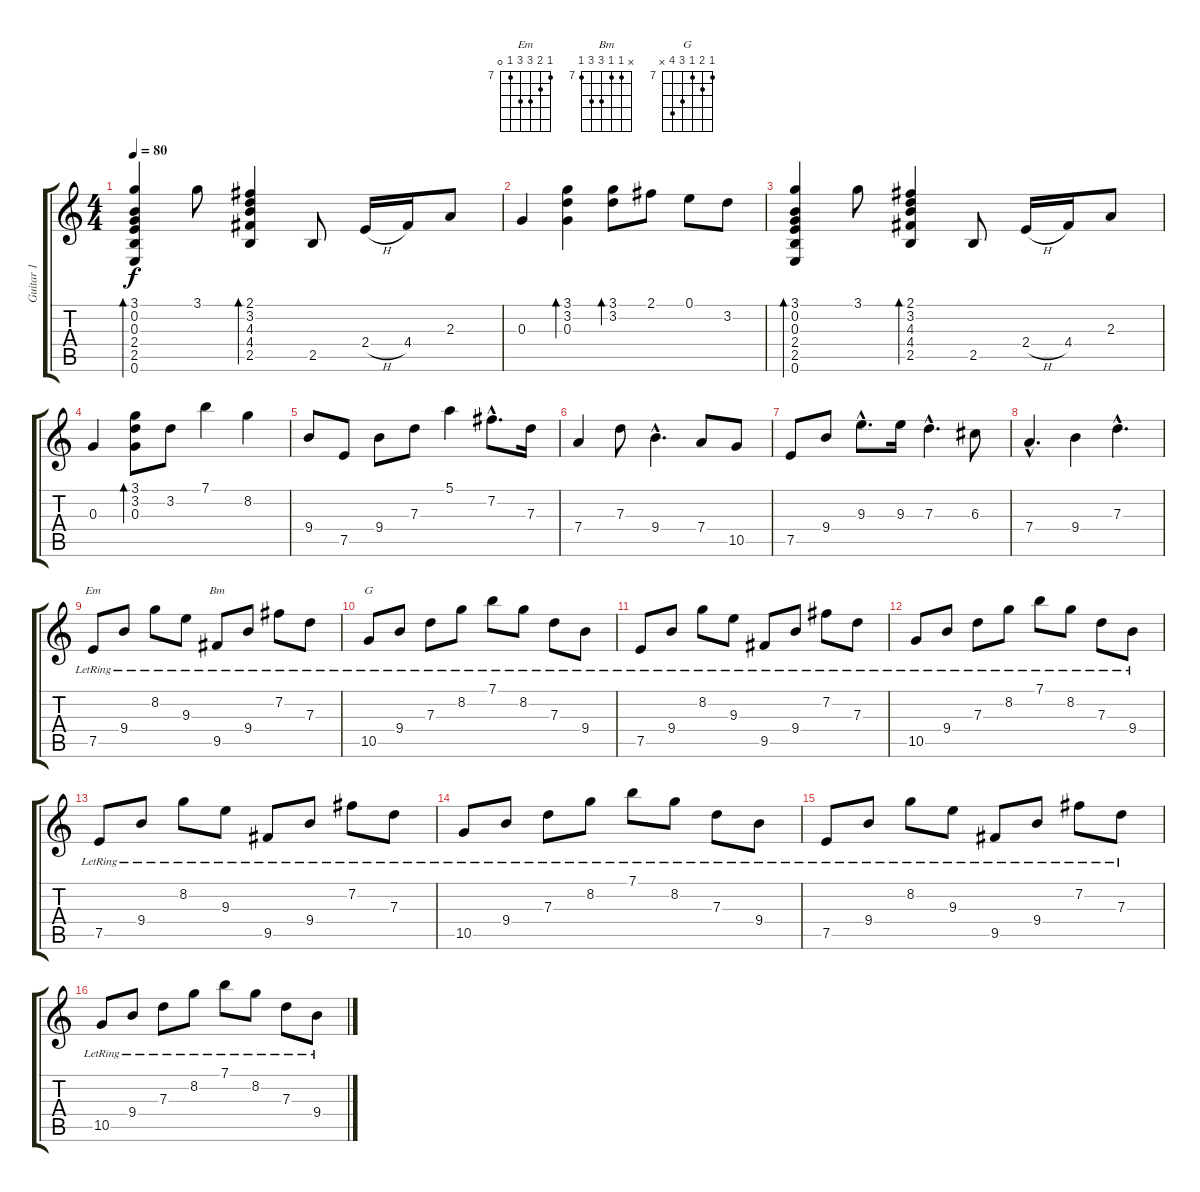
\track ("Guitar 1" "Guitar 1") {instrument electricguitarjazz}
\staff {score tabs}
\tuning (E4 B3 G3 D3 A2 E2) {hide}
\chord ("Em" 7 8 9 9 7 0) {firstfret 7}
\chord ("Bm" x 7 7 9 9 7) {firstfret 7}
\chord ("G" 7 8 7 9 10 x) {firstfret 7}
\ts (4 4)
\tempo 80
\clef g2
\ks c
(3.1 0.2 0.3 2.4 2.5 0.6).4{bd 60 dy f instrument electricguitarjazz} 3.1.8 (2.1 3.2 4.3 4.4 2.5).4{bd 60} 2.5.8 2.4{h}.16 4.4.16 2.3.8 |
0.3.4 (3.1 3.2 0.3).4{bd 120} (3.1 3.2).8{bd 120} 2.1.8 0.1.8 3.2.8 |
(3.1 0.2 0.3 2.4 2.5 0.6).4{bd 60} 3.1.8 (2.1 3.2 4.3 4.4 2.5).4{bd 60} 2.5.8 2.4{h}.16 4.4.16 2.3.8 |
0.3.4 (3.1 3.2 0.3).8{bd 120} 3.2.8 7.1.4 8.2.4 |
9.4.8{volume 16 instrument overdrivenguitar} 7.5.8 9.4.8 7.3.8 5.1.4 7.2{hac}.8{d} 7.3.16 |
7.4.4 7.3.8 9.4{hac}.4{d} 7.4.8 10.5.8 |
7.5.8 9.4.8 9.3{hac}.8{d} 9.3.16 7.3{hac}.4{d} 6.3.8 |
7.4{hac}.4{d} 9.4.4 7.3{hac}.4{d} |
7.5{lr}.8{ch "Em" instrument electricguitarjazz} 9.4{lr}.8 8.2{lr}.8 9.3{lr}.8 9.5{lr}.8{ch "Bm"} 9.4{lr}.8 7.2{lr}.8 7.3{lr}.8 |
10.5{lr}.8{ch "G"} 9.4{lr}.8 7.3{lr}.8 8.2{lr}.8 7.1{lr}.8 8.2{lr}.8 7.3{lr}.8 9.4{lr}.8 |
7.5{lr}.8 9.4{lr}.8 8.2{lr}.8 9.3{lr}.8 9.5{lr}.8 9.4{lr}.8 7.2{lr}.8 7.3{lr}.8 |
10.5{lr}.8 9.4{lr}.8 7.3{lr}.8 8.2{lr}.8 7.1{lr}.8 8.2{lr}.8 7.3{lr}.8 9.4{lr}.8 |
7.5{lr}.8 9.4{lr}.8 8.2{lr}.8 9.3{lr}.8 9.5{lr}.8 9.4{lr}.8 7.2{lr}.8 7.3{lr}.8 |
10.5{lr}.8 9.4{lr}.8 7.3{lr}.8 8.2{lr}.8 7.1{lr}.8 8.2{lr}.8 7.3{lr}.8 9.4{lr}.8 |
7.5{lr}.8 9.4{lr}.8 8.2{lr}.8 9.3{lr}.8 9.5{lr}.8 9.4{lr}.8 7.2{lr}.8 7.3{lr}.8 |
10.5{lr}.8 9.4{lr}.8 7.3{lr}.8 8.2{lr}.8 7.1{lr}.8 8.2{lr}.8 7.3{lr}.8 9.4{lr}.8
